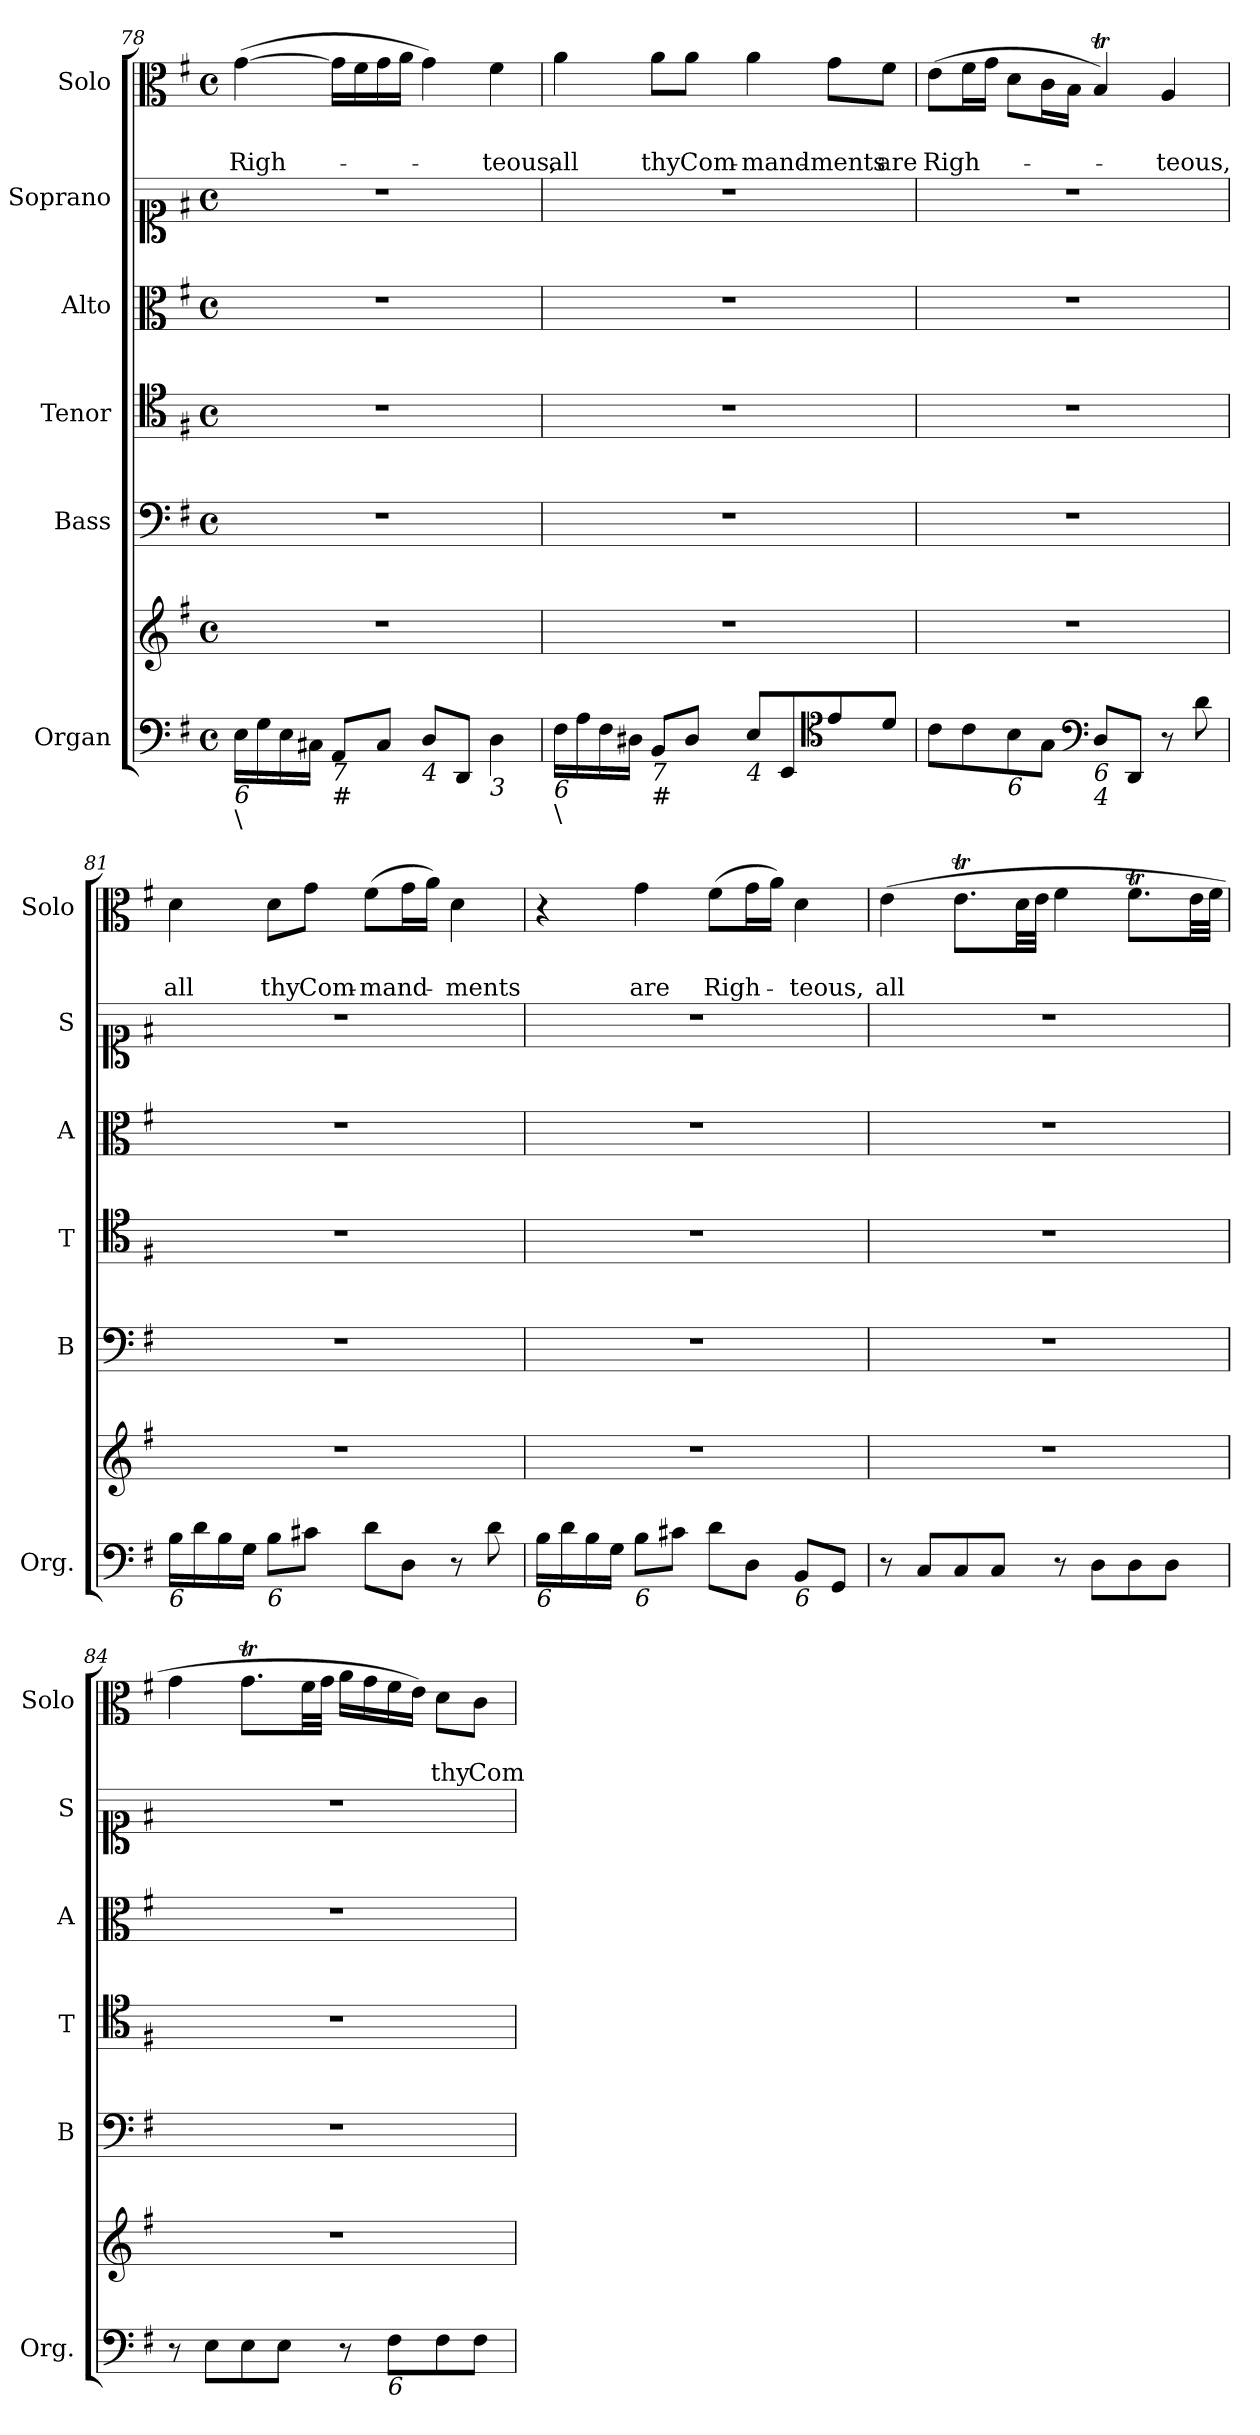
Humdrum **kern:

**kern	**kern	**kern	**kern	**kern	**kern	**kern	**text	**text
*part6	*part6	*part5	*part4	*part3	*part2	*part1	*part1	*part1
*staff7	*staff6	*staff5	*staff4	*staff3	*staff2	*staff1	*staff1	*staff1
*I"Organ	*	*I"Bass	*I"Tenor	*I"Alto	*I"Soprano	*I"Solo	*	*
*I'Org.	*	*I'B	*I'T	*I'A	*I'S	*I'Solo	*	*
*clefF4	*clefG2	*clefF4	*clefC4	*clefC3	*clefC1	*clefC3	*	*
*k[f#]	*k[f#]	*k[f#]	*k[f#]	*k[f#]	*k[f#]	*k[f#]	*	*
*e:	*e:	*e:	*e:	*e:	*e:	*e:	*	*
*M4/4	*M4/4	*M4/4	*M4/4	*M4/4	*M4/4	*M4/4	*	*
*met(c)	*met(c)	*met(c)	*met(c)	*met(c)	*met(c)	*met(c)	*	*
=78	=78	=78	=78	=78	=78	=78	=78	=78
!LO:TX:b:i:t=6	!	!	!	!	!	!	!	!
!LO:TX:b:t=\	!	!	!	!	!	!	!	!
!	!	!	!	!	!	!	!	!LO:LY:b
16E\LL	1r	1r	1r	1r	1r	(>[4g\	.	Righ-
16G\	.	.	.	.	.	.	.	.
16E\	.	.	.	.	.	.	.	.
16C#X\JJ	.	.	.	.	.	.	.	.
!LO:TX:b:i:t=7	!	!	!	!	!	!	!	!
!LO:TX:b:i:t=#	!	!	!	!	!	!	!	!
8AA/L	.	.	.	.	.	16g\LL]	.	.
.	.	.	.	.	.	16f#\	.	.
8C#/J	.	.	.	.	.	16g\	.	.
.	.	.	.	.	.	16a\JJ	.	.
!LO:TX:b:i:t=4	!	!	!	!	!	!	!	!
8D/L	.	.	.	.	.	4g\)	.	.
8DD/J	.	.	.	.	.	.	.	.
!LO:TX:b:i:t=3	!	!	!	!	!	!	!	!
!	!	!	!	!	!	!	!	!LO:LY:b
4D\	.	.	.	.	.	4f#\	.	-teous,
!!LO:PB:g=z
=79	=79	=79	=79	=79	=79	=79	=79	=79
!LO:TX:b:i:t=6	!	!	!	!	!	!	!	!
!LO:TX:b:t=\	!	!	!	!	!	!	!	!
!	!	!	!	!	!	!	!	!LO:LY:b
16F#\LL	1r	1r	1r	1r	1r	4a\	.	all
16A\	.	.	.	.	.	.	.	.
16F#\	.	.	.	.	.	.	.	.
16D#X\JJ	.	.	.	.	.	.	.	.
!LO:TX:b:i:t=7	!	!	!	!	!	!	!	!
!LO:TX:b:i:t=#	!	!	!	!	!	!	!	!
!	!	!	!	!	!	!	!	!LO:LY:b
8BB/L	.	.	.	.	.	8a\L	.	thy
!	!	!	!	!	!	!	!	!LO:LY:b
8D#/J	.	.	.	.	.	8a\J	.	Com-
!LO:TX:b:i:t=4	!	!	!	!	!	!	!	!
!	!	!	!	!	!	!	!	!LO:LY:b
8E/L	.	.	.	.	.	4a\	.	-mand-
8EE/	.	.	.	.	.	.	.	.
*clefC4	*	*	*	*	*	*	*	*
!	!	!	!	!	!	!	!	!LO:LY:b
8e/	.	.	.	.	.	8g\L	.	-ments
!	!	!	!	!	!	!	!	!LO:LY:b
8d/J	.	.	.	.	.	8f#\J	.	are
=80	=80	=80	=80	=80	=80	=80	=80	=80
!	!	!	!	!	!	!	!	!LO:LY:b
8c\L	1r	1r	1r	1r	1r	(>8e\L	.	Righ-
8c\	.	.	.	.	.	16f#\L	.	.
.	.	.	.	.	.	16g\JJ	.	.
!LO:TX:b:i:t=6	!	!	!	!	!	!	!	!
8B\	.	.	.	.	.	8d\L	.	.
8G\J	.	.	.	.	.	16c\L	.	.
.	.	.	.	.	.	16B\JJ	.	.
*clefF4	*	*	*	*	*	*	*	*
!LO:TX:b:i:t=6	!	!	!	!	!	!	!	!
!LO:TX:b:i:t=4	!	!	!	!	!	!	!	!
8D/L	.	.	.	.	.	4Bt/)	.	.
8DD/J	.	.	.	.	.	.	.	.
!	!	!	!	!	!	!	!	!LO:LY:b
8r	.	.	.	.	.	4A/	.	-teous,
8d\	.	.	.	.	.	.	.	.
=81	=81	=81	=81	=81	=81	=81	=81	=81
!LO:TX:b:i:t=6	!	!	!	!	!	!	!	!
!	!	!	!	!	!	!	!	!LO:LY:b
16B\LL	1r	1r	1r	1r	1r	4d\	.	all
16d\	.	.	.	.	.	.	.	.
16B\	.	.	.	.	.	.	.	.
16G\JJ	.	.	.	.	.	.	.	.
!LO:TX:b:i:t=6	!	!	!	!	!	!	!	!
!	!	!	!	!	!	!	!	!LO:LY:b
8B\L	.	.	.	.	.	8d\L	.	thy
!	!	!	!	!	!	!	!	!LO:LY:b
8c#X\J	.	.	.	.	.	8g\J	.	Com-
!	!	!	!	!	!	!	!	!LO:LY:b
8d\L	.	.	.	.	.	(>8f#\L	.	-mand-
8D\J	.	.	.	.	.	16g\L	.	.
.	.	.	.	.	.	16a\JJ)	.	.
!	!	!	!	!	!	!	!	!LO:LY:b
8r	.	.	.	.	.	4d\	.	-ments
8d\	.	.	.	.	.	.	.	.
=82	=82	=82	=82	=82	=82	=82	=82	=82
!LO:TX:b:i:t=6	!	!	!	!	!	!	!	!
16B\LL	1r	1r	1r	1r	1r	4r	.	.
16d\	.	.	.	.	.	.	.	.
16B\	.	.	.	.	.	.	.	.
16G\JJ	.	.	.	.	.	.	.	.
!LO:TX:b:i:t=6	!	!	!	!	!	!	!	!
!	!	!	!	!	!	!	!	!LO:LY:b
8B\L	.	.	.	.	.	4g\	.	are
8c#X\J	.	.	.	.	.	.	.	.
!	!	!	!	!	!	!	!	!LO:LY:b
8d\L	.	.	.	.	.	(>8f#\L	.	Righ-
8D\J	.	.	.	.	.	16g\L	.	.
.	.	.	.	.	.	16a\JJ)	.	.
!LO:TX:b:i:t=6	!	!	!	!	!	!	!	!
!	!	!	!	!	!	!	!	!LO:LY:b
8BB/L	.	.	.	.	.	4d\	.	-teous,
8GG/J	.	.	.	.	.	.	.	.
!!LO:LB:g=z
=83	=83	=83	=83	=83	=83	=83	=83	=83
!	!	!	!	!	!	!	!	!LO:LY:b
8r	1r	1r	1r	1r	1r	(>4e\	.	all
8C/L	.	.	.	.	.	.	.	.
8C/	.	.	.	.	.	8.eT\L	.	.
8C/J	.	.	.	.	.	.	.	.
.	.	.	.	.	.	32d\LL	.	.
.	.	.	.	.	.	32e\JJJ	.	.
8r	.	.	.	.	.	4f#\	.	.
8D\L	.	.	.	.	.	.	.	.
8D\	.	.	.	.	.	8.f#t\L	.	.
8D\J	.	.	.	.	.	.	.	.
.	.	.	.	.	.	32e\LL	.	.
.	.	.	.	.	.	32f#\JJJ	.	.
=84	=84	=84	=84	=84	=84	=84	=84	=84
8r	1r	1r	1r	1r	1r	4g\	.	.
8E\L	.	.	.	.	.	.	.	.
8E\	.	.	.	.	.	8.gT\L	.	.
8E\J	.	.	.	.	.	.	.	.
.	.	.	.	.	.	32f#\LL	.	.
.	.	.	.	.	.	32g\JJJ	.	.
8r	.	.	.	.	.	16a\LL	.	.
.	.	.	.	.	.	16g\	.	.
!LO:TX:b:i:t=6	!	!	!	!	!	!	!	!
8F#\L	.	.	.	.	.	16f#\	.	.
.	.	.	.	.	.	16e\JJ)	.	.
!	!	!	!	!	!	!	!	!LO:LY:b
8F#\	.	.	.	.	.	8d\L	.	thy
!	!	!	!	!	!	!	!	!LO:LY:b
8F#\J	.	.	.	.	.	8c\J	.	Com-
=	=	=	=	=	=	=	=	=
*-	*-	*-	*-	*-	*-	*-	*-	*-
